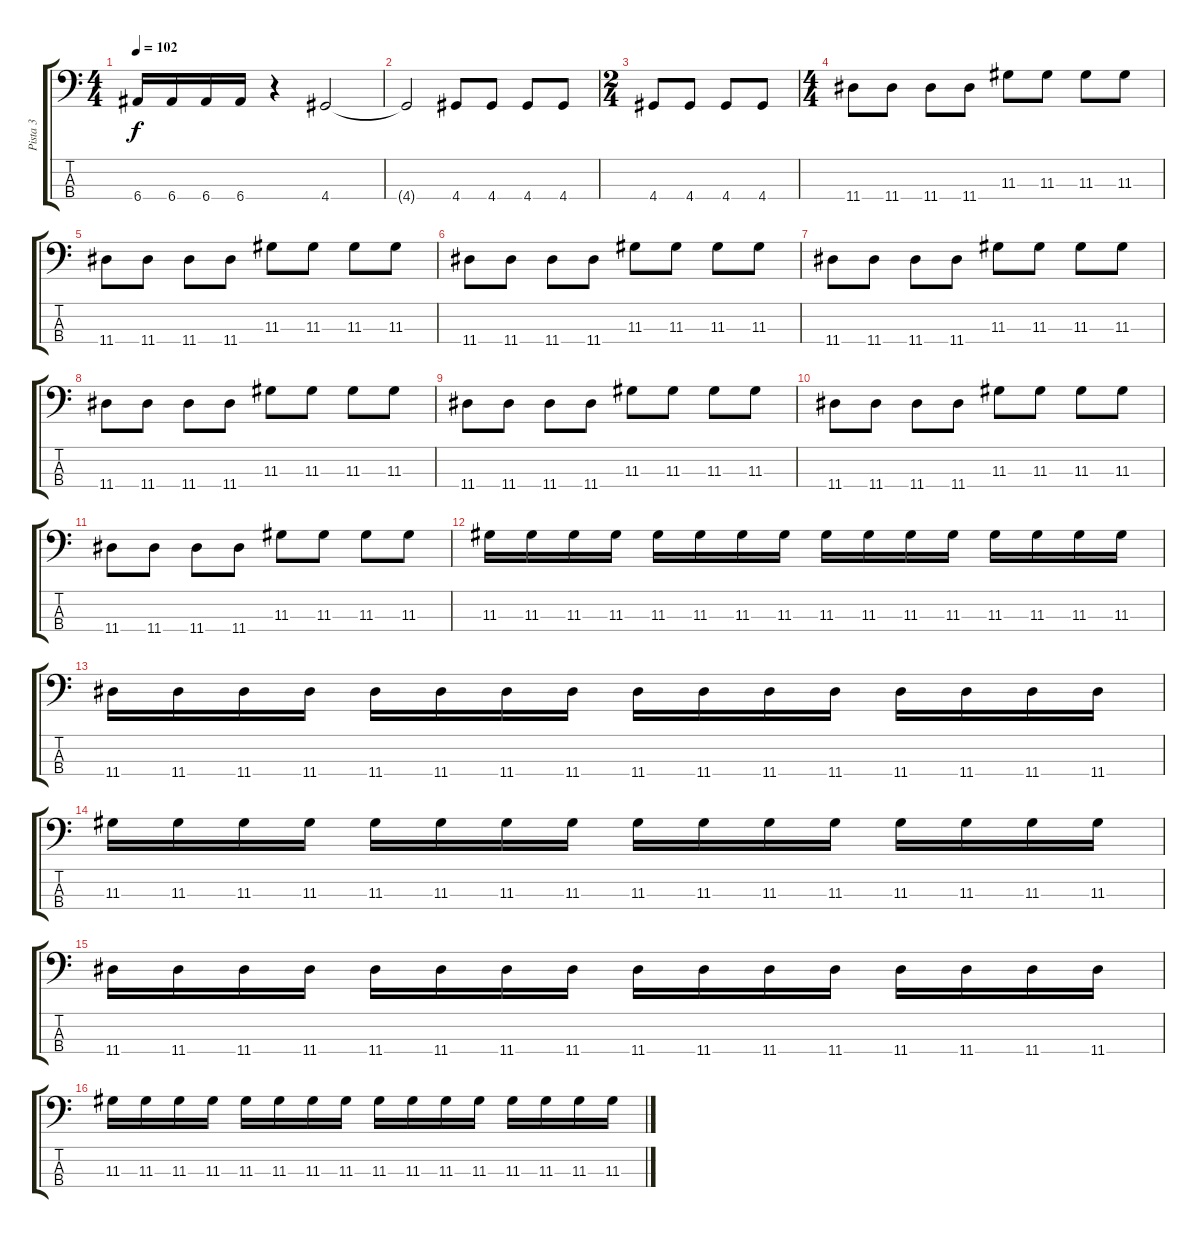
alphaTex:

\track ("Pista 3" "Pista 3") {instrument electricbassfinger}
\staff {score tabs}
\tuning (G2 D2 A1 E1) {hide}
\ts (4 4)
\tempo 102
\clef f4
\ks c
6.4.16{dy f} 6.4.16 6.4.16 6.4.16 r.4 4.4.2 |
4.4{t}.2 4.4.8 4.4.8 4.4.8 4.4.8 |
\ts (2 4)
4.4.8 4.4.8 4.4.8 4.4.8 |
\ts (4 4)
11.4.8 11.4.8 11.4.8 11.4.8 11.3.8 11.3.8 11.3.8 11.3.8 |
11.4.8 11.4.8 11.4.8 11.4.8 11.3.8 11.3.8 11.3.8 11.3.8 |
11.4.8 11.4.8 11.4.8 11.4.8 11.3.8 11.3.8 11.3.8 11.3.8 |
11.4.8 11.4.8 11.4.8 11.4.8 11.3.8 11.3.8 11.3.8 11.3.8 |
11.4.8 11.4.8 11.4.8 11.4.8 11.3.8 11.3.8 11.3.8 11.3.8 |
11.4.8 11.4.8 11.4.8 11.4.8 11.3.8 11.3.8 11.3.8 11.3.8 |
11.4.8 11.4.8 11.4.8 11.4.8 11.3.8 11.3.8 11.3.8 11.3.8 |
11.4.8 11.4.8 11.4.8 11.4.8 11.3.8 11.3.8 11.3.8 11.3.8 |
11.3.16 11.3.16 11.3.16 11.3.16 11.3.16 11.3.16 11.3.16 11.3.16 11.3.16 11.3.16 11.3.16 11.3.16 11.3.16 11.3.16 11.3.16 11.3.16 |
11.4.16 11.4.16 11.4.16 11.4.16 11.4.16 11.4.16 11.4.16 11.4.16 11.4.16 11.4.16 11.4.16 11.4.16 11.4.16 11.4.16 11.4.16 11.4.16 |
11.3.16 11.3.16 11.3.16 11.3.16 11.3.16 11.3.16 11.3.16 11.3.16 11.3.16 11.3.16 11.3.16 11.3.16 11.3.16 11.3.16 11.3.16 11.3.16 |
11.4.16 11.4.16 11.4.16 11.4.16 11.4.16 11.4.16 11.4.16 11.4.16 11.4.16 11.4.16 11.4.16 11.4.16 11.4.16 11.4.16 11.4.16 11.4.16 |
11.3.16 11.3.16 11.3.16 11.3.16 11.3.16 11.3.16 11.3.16 11.3.16 11.3.16 11.3.16 11.3.16 11.3.16 11.3.16 11.3.16 11.3.16 11.3.16
